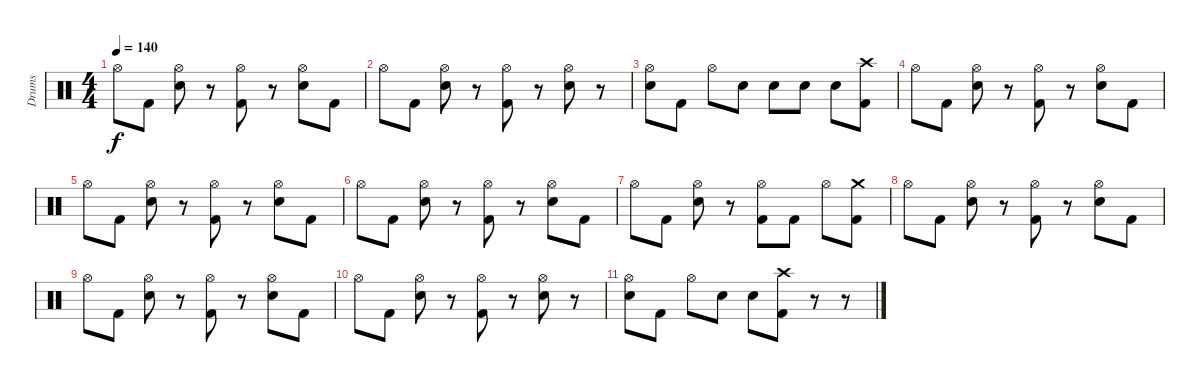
\track ("Drums" "Drums") {instrument percussion}
\staff {score}
\articulation defaults
\ts (4 4)
\tempo 140
\clef neutral
\ks c "Hi-Hat (open)".8{dy f} "Kick (hit) 2".8
("Hi-Hat (open)" "Electric Snare (hit)").8 r.8 ("Hi-Hat (open)" "Kick (hit) 2").8 r.8 ("Hi-Hat (open)" "Electric Snare (hit)").8 "Kick (hit) 2".8 |
"Hi-Hat (open)".8 "Kick (hit) 2".8 ("Hi-Hat (open)" "Electric Snare (hit)").8 r.8 ("Hi-Hat (open)" "Kick (hit) 2").8 r.8 ("Hi-Hat (open)" "Electric Snare (hit)").8 r.8 |
("Hi-Hat (open)" "Electric Snare (hit)").8 "Kick (hit) 2".8 "Hi-Hat (open)".8 "Electric Snare (hit)".8 "Electric Snare (hit)".8 "Electric Snare (hit)".8 "Electric Snare (hit)".8 ("Crash high (hit)" "Kick (hit) 2").8 |
"Hi-Hat (open)".8 "Kick (hit) 2".8 ("Hi-Hat (open)" "Electric Snare (hit)").8 r.8 ("Hi-Hat (open)" "Kick (hit) 2").8 r.8 ("Hi-Hat (open)" "Electric Snare (hit)").8 "Kick (hit) 2".8 |
"Hi-Hat (open)".8 "Kick (hit) 2".8 ("Hi-Hat (open)" "Electric Snare (hit)").8 r.8 ("Hi-Hat (open)" "Kick (hit) 2").8 r.8 ("Hi-Hat (open)" "Electric Snare (hit)").8 "Kick (hit) 2".8 |
"Hi-Hat (open)".8 "Kick (hit) 2".8 ("Hi-Hat (open)" "Electric Snare (hit)").8 r.8 ("Hi-Hat (open)" "Kick (hit) 2").8 r.8 ("Hi-Hat (open)" "Electric Snare (hit)").8 "Kick (hit) 2".8 |
"Hi-Hat (open)".8 "Kick (hit) 2".8 ("Hi-Hat (open)" "Electric Snare (hit)").8 r.8 ("Hi-Hat (open)" "Kick (hit) 2").8 "Kick (hit) 2".8 "Hi-Hat (open)".8 ("Crash medium (hit)" "Kick (hit) 2").8 |
"Hi-Hat (open)".8 "Kick (hit) 2".8 ("Hi-Hat (open)" "Electric Snare (hit)").8 r.8 ("Hi-Hat (open)" "Kick (hit) 2").8 r.8 ("Hi-Hat (open)" "Electric Snare (hit)").8 "Kick (hit) 2".8 |
"Hi-Hat (open)".8 "Kick (hit) 2".8 ("Hi-Hat (open)" "Electric Snare (hit)").8 r.8 ("Hi-Hat (open)" "Kick (hit) 2").8 r.8 ("Hi-Hat (open)" "Electric Snare (hit)").8 "Kick (hit) 2".8 |
"Hi-Hat (open)".8 "Kick (hit) 2".8 ("Hi-Hat (open)" "Electric Snare (hit)").8 r.8 ("Hi-Hat (open)" "Kick (hit) 2").8 r.8 ("Hi-Hat (open)" "Electric Snare (hit)").8 r.8 |
("Hi-Hat (open)" "Electric Snare (hit)").8 "Kick (hit) 2".8 "Hi-Hat (open)".8 "Electric Snare (hit)".8 "Electric Snare (hit)".8 ("Crash high (hit)" "Kick (hit) 2").8 r.8 r.8
